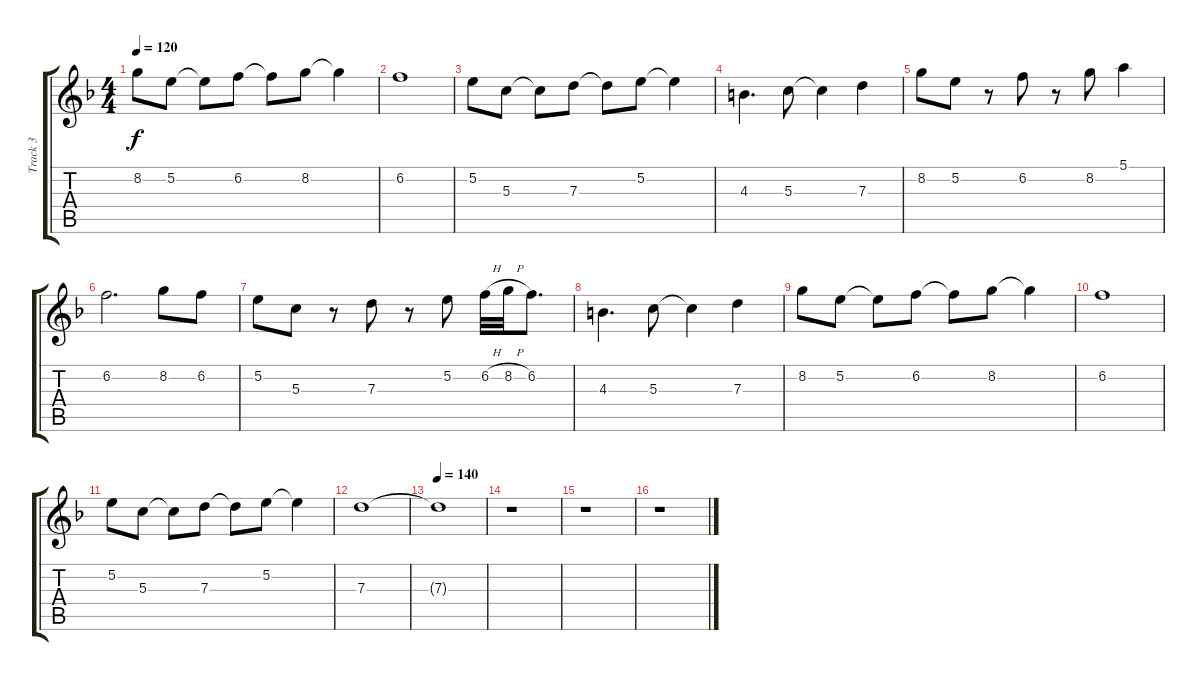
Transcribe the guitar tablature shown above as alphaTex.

\track ("Track 3" "Track 3") {instrument electricguitarjazz}
\staff {score tabs}
\tuning (E4 B3 G3 D3 A2 E2) {hide}
\ts (4 4)
\tempo 120
\clef g2
\ks dminor
8.2.8{dy f} 5.2.8 5.2{t}.8 6.2.8 6.2{t}.8 8.2.8 8.2{t}.4 |
6.2.1 |
5.2.8 5.3.8 5.3{t}.8 7.3.8 7.3{t}.8 5.2.8 5.2{t}.4 |
4.3.4{d} 5.3.8 5.3{t}.4 7.3.4 |
8.2.8 5.2.8 r.8 6.2.8 r.8 8.2.8 5.1.4 |
6.2.2{d} 8.2.8 6.2.8 |
5.2.8 5.3.8 r.8 7.3.8 r.8 5.2.8 6.2{h}.32 8.2{h}.32 6.2.8{d} |
4.3.4{d} 5.3.8 5.3{t}.4 7.3.4 |
8.2.8 5.2.8 5.2{t}.8 6.2.8 6.2{t}.8 8.2.8 8.2{t}.4 |
6.2.1 |
5.2.8 5.3.8 5.3{t}.8 7.3.8 7.3{t}.8 5.2.8 5.2{t}.4 |
7.3.1 |
\tempo 140
7.3{t}.1 |
r.1 |
r.1 |
r.1
